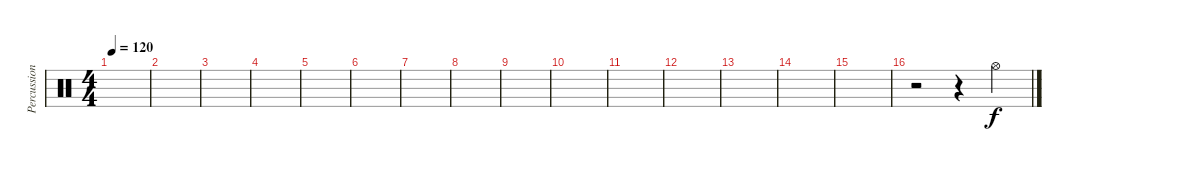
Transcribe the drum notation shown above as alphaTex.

\track ("Percussion" "Percussion") {instrument percussion}
\staff {score}
\articulation defaults
\ts (4 4)
\tempo 120
\clef neutral
\ks c
|
|
|
|
|
|
|
|
|
|
|
|
|
|
|
r.2 r.4 "Hi-Hat (open)".4
